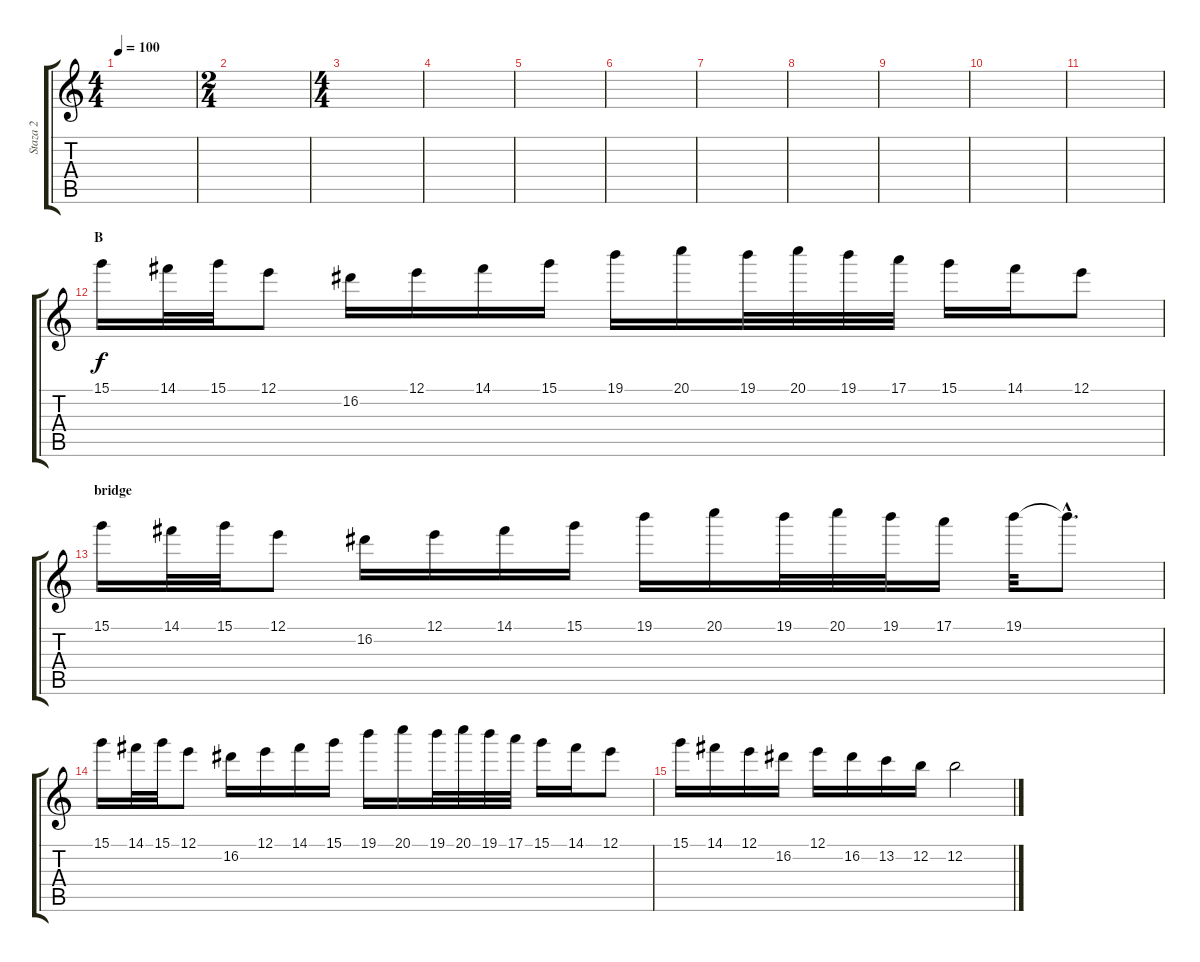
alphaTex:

\track ("Staza 2" "Staza 2") {instrument distortionguitar}
\staff {score tabs}
\tuning (E4 B3 G3 D3 A2 E2) {hide}
\ts (4 4)
\tempo 100
\clef g2
\ks c
|
\ts (2 4)
|
\ts (4 4)
|
|
|
|
|
|
|
|
|
\section ("" "B")
15.1.16 14.1.32 15.1.32 12.1.8 16.2.16 12.1.16 14.1.16 15.1.16 19.1.16 20.1.16 19.1.32 20.1.32 19.1.32 17.1.32 15.1.16 14.1.16 12.1.8 |
\section ("" "bridge")
15.1.16 14.1.32 15.1.32 12.1.8 16.2.16 12.1.16 14.1.16 15.1.16 19.1.16 20.1.16 19.1.32 20.1.32 19.1.32 17.1.16 19.1.32 19.1{hac t}.8{d} |
15.1.16 14.1.32 15.1.32 12.1.8 16.2.16 12.1.16 14.1.16 15.1.16 19.1.16 20.1.16 19.1.32 20.1.32 19.1.32 17.1.32 15.1.16 14.1.16 12.1.8 |
15.1.16 14.1.16 12.1.16 16.2.16 12.1.16 16.2.16 13.2.16 12.2.16 12.2.2
